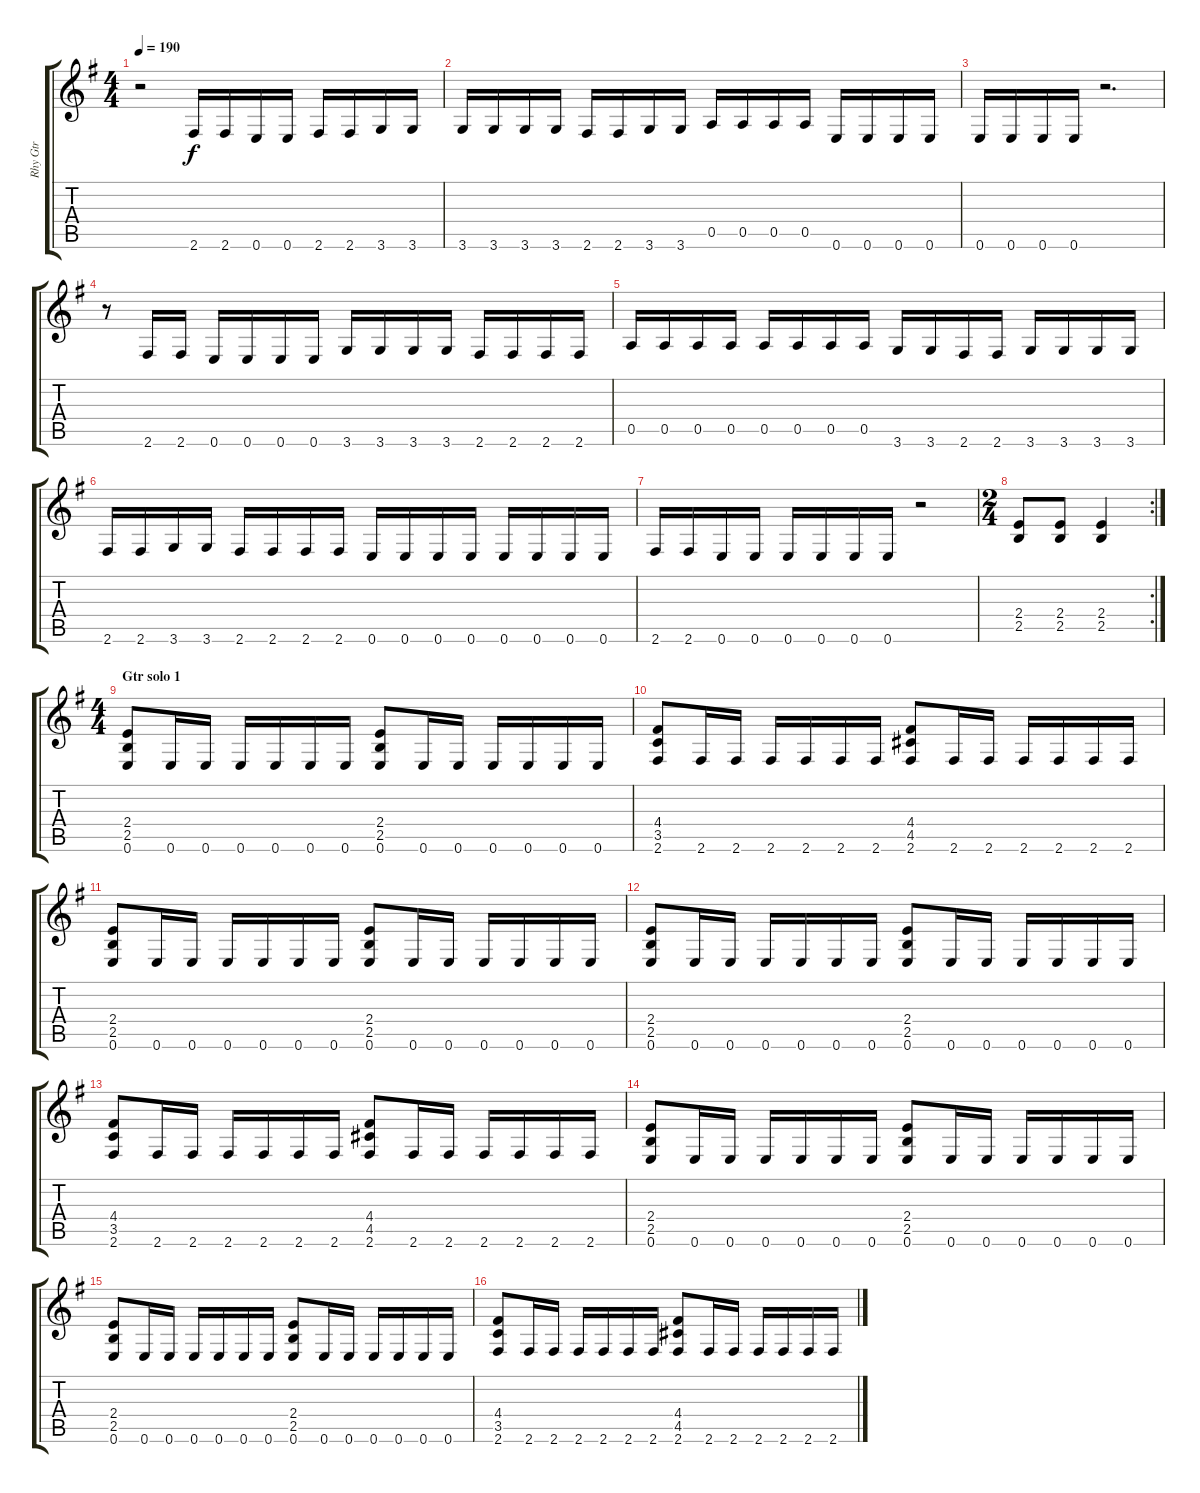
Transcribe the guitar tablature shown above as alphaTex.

\track ("Rhy Gtr" "Rhy Gtr") {instrument distortionguitar}
\staff {score tabs}
\tuning (E4 B3 G3 D3 A2 E2) {hide}
\ts (4 4)
\tempo 190
\clef g2
\ks eminor
r.2{dy f} 2.6.16 2.6.16 0.6.16 0.6.16 2.6.16 2.6.16 3.6.16 3.6.16 |
3.6.16 3.6.16 3.6.16 3.6.16 2.6.16 2.6.16 3.6.16 3.6.16 0.5.16 0.5.16 0.5.16 0.5.16 0.6.16 0.6.16 0.6.16 0.6.16 |
0.6.16 0.6.16 0.6.16 0.6.16 r.2{d} |
r.8 2.6.16 2.6.16 0.6.16 0.6.16 0.6.16 0.6.16 3.6.16 3.6.16 3.6.16 3.6.16 2.6.16 2.6.16 2.6.16 2.6.16 |
0.5.16 0.5.16 0.5.16 0.5.16 0.5.16 0.5.16 0.5.16 0.5.16 3.6.16 3.6.16 2.6.16 2.6.16 3.6.16 3.6.16 3.6.16 3.6.16 |
2.6.16 2.6.16 3.6.16 3.6.16 2.6.16 2.6.16 2.6.16 2.6.16 0.6.16 0.6.16 0.6.16 0.6.16 0.6.16 0.6.16 0.6.16 0.6.16 |
2.6.16 2.6.16 0.6.16 0.6.16 0.6.16 0.6.16 0.6.16 0.6.16 r.2 |
\rc 2
\ts (2 4)
(2.4 2.5).8 (2.4 2.5).8 (2.4 2.5).4 |
\ts (4 4)
\section ("" "Gtr solo 1")
(2.4 2.5 0.6).8 0.6.16 0.6.16 0.6.16 0.6.16 0.6.16 0.6.16 (2.4 2.5 0.6).8 0.6.16 0.6.16 0.6.16 0.6.16 0.6.16 0.6.16 |
(4.4 3.5 2.6).8 2.6.16 2.6.16 2.6.16 2.6.16 2.6.16 2.6.16 (4.4 4.5 2.6).8 2.6.16 2.6.16 2.6.16 2.6.16 2.6.16 2.6.16 |
(2.4 2.5 0.6).8 0.6.16 0.6.16 0.6.16 0.6.16 0.6.16 0.6.16 (2.4 2.5 0.6).8 0.6.16 0.6.16 0.6.16 0.6.16 0.6.16 0.6.16 |
(2.4 2.5 0.6).8 0.6.16 0.6.16 0.6.16 0.6.16 0.6.16 0.6.16 (2.4 2.5 0.6).8 0.6.16 0.6.16 0.6.16 0.6.16 0.6.16 0.6.16 |
(4.4 3.5 2.6).8 2.6.16 2.6.16 2.6.16 2.6.16 2.6.16 2.6.16 (4.4 4.5 2.6).8 2.6.16 2.6.16 2.6.16 2.6.16 2.6.16 2.6.16 |
(2.4 2.5 0.6).8 0.6.16 0.6.16 0.6.16 0.6.16 0.6.16 0.6.16 (2.4 2.5 0.6).8 0.6.16 0.6.16 0.6.16 0.6.16 0.6.16 0.6.16 |
(2.4 2.5 0.6).8 0.6.16 0.6.16 0.6.16 0.6.16 0.6.16 0.6.16 (2.4 2.5 0.6).8 0.6.16 0.6.16 0.6.16 0.6.16 0.6.16 0.6.16 |
(4.4 3.5 2.6).8 2.6.16 2.6.16 2.6.16 2.6.16 2.6.16 2.6.16 (4.4 4.5 2.6).8 2.6.16 2.6.16 2.6.16 2.6.16 2.6.16 2.6.16
